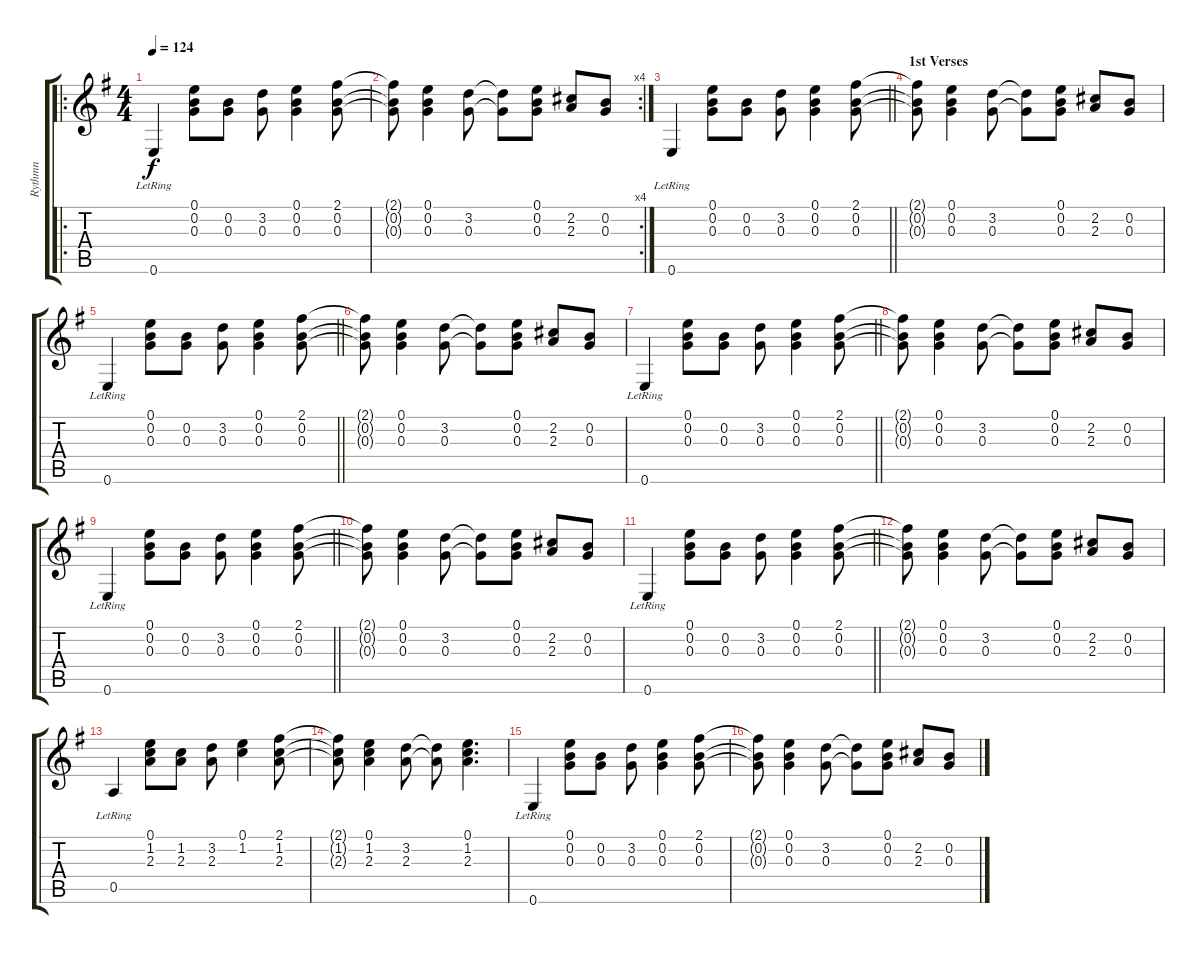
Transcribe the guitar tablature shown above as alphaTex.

\track ("Rythmn" "Rythmn") {instrument electricguitarclean}
\staff {score tabs}
\tuning (E4 B3 G3 D3 A2 E2) {hide}
\ro
\ts (4 4)
\tempo 124
\clef g2
\ks g
0.6{lr}.4{dy f instrument electricguitarclean} (0.1 0.2 0.3).8 (0.2 0.3).8 (3.2 0.3).8 (0.1 0.2 0.3).4 (2.1 0.2 0.3).8 |
\rc 4
(2.1{t} 0.2{t} 0.3{t}).8 (0.1 0.2 0.3).4 (3.2 0.3).8 (3.2{t} 0.3{t}).8 (0.1 0.2 0.3).8 (2.2 2.3).8 (0.2 0.3).8 |
\barLineRight lightlight
0.6{lr}.4 (0.1 0.2 0.3).8 (0.2 0.3).8 (3.2 0.3).8 (0.1 0.2 0.3).4 (2.1 0.2 0.3).8 |
\section ("" "1st Verses")
(2.1{t} 0.2{t} 0.3{t}).8 (0.1 0.2 0.3).4 (3.2 0.3).8 (3.2{t} 0.3{t}).8 (0.1 0.2 0.3).8 (2.2 2.3).8 (0.2 0.3).8 |
\barLineRight lightlight
0.6{lr}.4 (0.1 0.2 0.3).8 (0.2 0.3).8 (3.2 0.3).8 (0.1 0.2 0.3).4 (2.1 0.2 0.3).8 |
(2.1{t} 0.2{t} 0.3{t}).8 (0.1 0.2 0.3).4 (3.2 0.3).8 (3.2{t} 0.3{t}).8 (0.1 0.2 0.3).8 (2.2 2.3).8 (0.2 0.3).8 |
\barLineRight lightlight
0.6{lr}.4 (0.1 0.2 0.3).8 (0.2 0.3).8 (3.2 0.3).8 (0.1 0.2 0.3).4 (2.1 0.2 0.3).8 |
(2.1{t} 0.2{t} 0.3{t}).8 (0.1 0.2 0.3).4 (3.2 0.3).8 (3.2{t} 0.3{t}).8 (0.1 0.2 0.3).8 (2.2 2.3).8 (0.2 0.3).8 |
\barLineRight lightlight
0.6{lr}.4 (0.1 0.2 0.3).8 (0.2 0.3).8 (3.2 0.3).8 (0.1 0.2 0.3).4 (2.1 0.2 0.3).8 |
(2.1{t} 0.2{t} 0.3{t}).8 (0.1 0.2 0.3).4 (3.2 0.3).8 (3.2{t} 0.3{t}).8 (0.1 0.2 0.3).8 (2.2 2.3).8 (0.2 0.3).8 |
\barLineRight lightlight
0.6{lr}.4 (0.1 0.2 0.3).8 (0.2 0.3).8 (3.2 0.3).8 (0.1 0.2 0.3).4 (2.1 0.2 0.3).8 |
(2.1{t} 0.2{t} 0.3{t}).8 (0.1 0.2 0.3).4 (3.2 0.3).8 (3.2{t} 0.3{t}).8 (0.1 0.2 0.3).8 (2.2 2.3).8 (0.2 0.3).8 |
0.5{lr}.4 (0.1 1.2 2.3).8 (1.2 2.3).8 (3.2 2.3).8 (0.1 1.2).4 (2.1 1.2 2.3).8 |
(2.1{t} 1.2{t} 2.3{t}).8 (0.1 1.2 2.3).4 (3.2 2.3).8 (3.2{t} 2.3{t}).8 (0.1 1.2 2.3).4{d} |
0.6{lr}.4 (0.1 0.2 0.3).8 (0.2 0.3).8 (3.2 0.3).8 (0.1 0.2 0.3).4 (2.1 0.2 0.3).8 |
(2.1{t} 0.2{t} 0.3{t}).8 (0.1 0.2 0.3).4 (3.2 0.3).8 (3.2{t} 0.3{t}).8 (0.1 0.2 0.3).8 (2.2 2.3).8 (0.2 0.3).8
